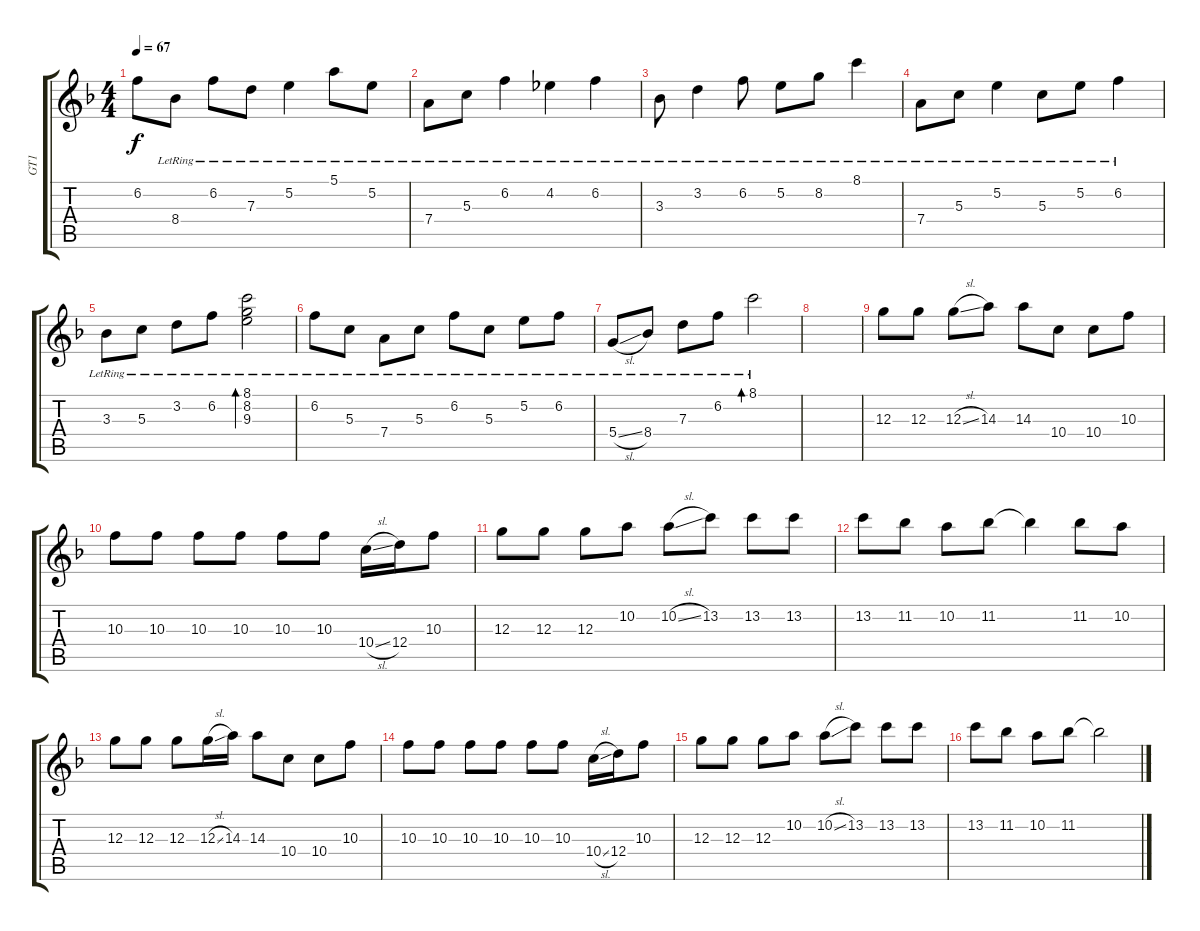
\track ("GT1" "GT1") {instrument overdrivenguitar}
\staff {score tabs}
\tuning (E4 B3 G3 D3 A2 E2) {hide}
\ts (4 4)
\tempo 67
\clef g2
\ks f
6.2{t}.8{dy f} 8.4{lr}.8 6.2{lr}.8 7.3{lr}.8 5.2{lr}.4 5.1{lr}.8 5.2{lr}.8 |
7.4{lr}.8 5.3{lr}.8 6.2{lr}.4 4.2{lr}.4 6.2{lr}.4 |
3.3{lr}.8 3.2{lr}.4 6.2{lr}.8 5.2{lr}.8 8.2{lr}.8 8.1{lr}.4 |
7.4{lr}.8 5.3{lr}.8 5.2{lr}.4 5.3{lr}.8 5.2{lr}.8 6.2{lr}.4 |
3.3{lr}.8 5.3{lr}.8 3.2{lr}.8 6.2{lr}.8 (8.1{lr} 8.2{lr} 9.3{lr}).2{bd 240} |
6.2{lr}.8 5.3{lr}.8 7.4{lr}.8 5.3{lr}.8 6.2{lr}.8 5.3{lr}.8 5.2{lr}.8 6.2{lr}.8 |
5.4{sl lr}.8 8.4{lr}.8 7.3{lr}.8 6.2{lr}.8 8.1{lr}.2{bd 120} |
|
12.3.8{txt "" instrument overdrivenguitar} 12.3.8 12.3{sl}.8 14.3.8 14.3.8 10.4.8 10.4.8 10.3.8 |
10.3.8 10.3.8 10.3.8 10.3.8 10.3.8 10.3.8 10.4{sl}.16 12.4.16 10.3.8 |
12.3.8 12.3.8 12.3.8 10.2.8 10.2{sl}.8 13.2.8 13.2.8 13.2.8 |
13.2.8 11.2.8 10.2.8 11.2.8 11.2{t}.4 11.2.8 10.2.8 |
12.3.8 12.3.8 12.3.8 12.3{sl}.16 14.3.16 14.3.8 10.4.8 10.4.8 10.3.8 |
10.3.8 10.3.8 10.3.8 10.3.8 10.3.8 10.3.8 10.4{sl}.16 12.4.16 10.3.8 |
12.3.8 12.3.8 12.3.8 10.2.8 10.2{sl}.8 13.2.8 13.2.8 13.2.8 |
13.2.8 11.2.8 10.2.8 11.2.8 11.2{t}.2
